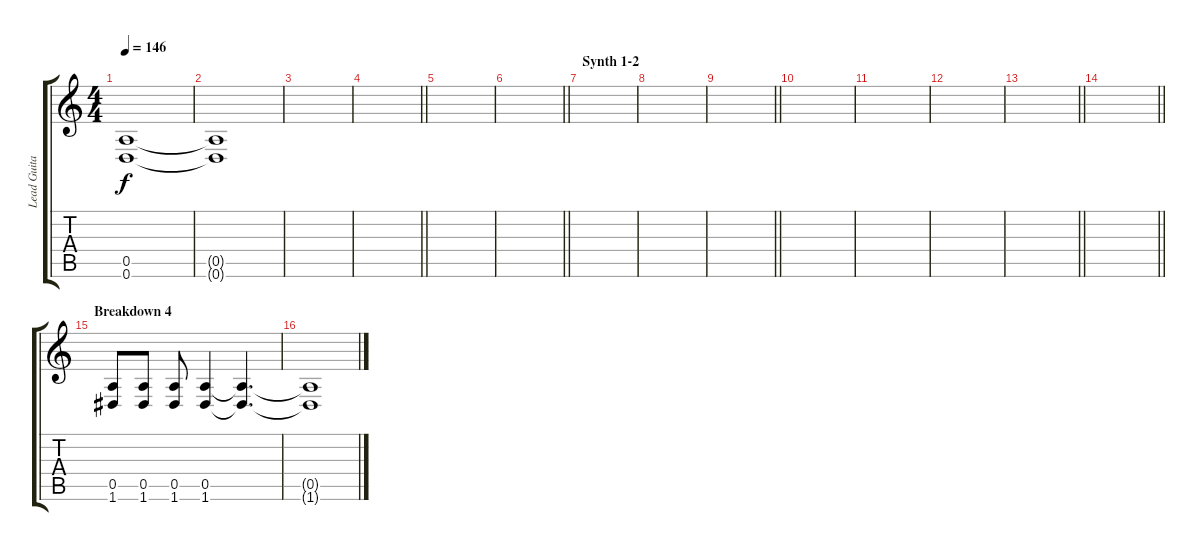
\track ("Lead Guitar" "Lead Guita") {instrument overdrivenguitar}
\staff {score tabs}
\tuning (E4 B3 G3 D3 A2 D2) {hide}
\ts (4 4)
\tempo 146
\clef g2
\ks c
(0.5{t} 0.6{t}).1{dy f} |
(0.5{t} 0.6{t}).1 |
|
\barLineRight lightlight
|
|
\barLineRight lightlight
|
\section ("" "Synth 1-2")
|
|
\barLineRight lightlight
|
|
|
|
\barLineRight lightlight
|
\barLineRight lightlight
|
\section ("" "Breakdown 4")
(0.5 1.6).8 (0.5 1.6).8 (0.5 1.6).8 (0.5 1.6).4 (0.5{t} 1.6{t}).4{d} |
(0.5{t} 1.6{t}).1
